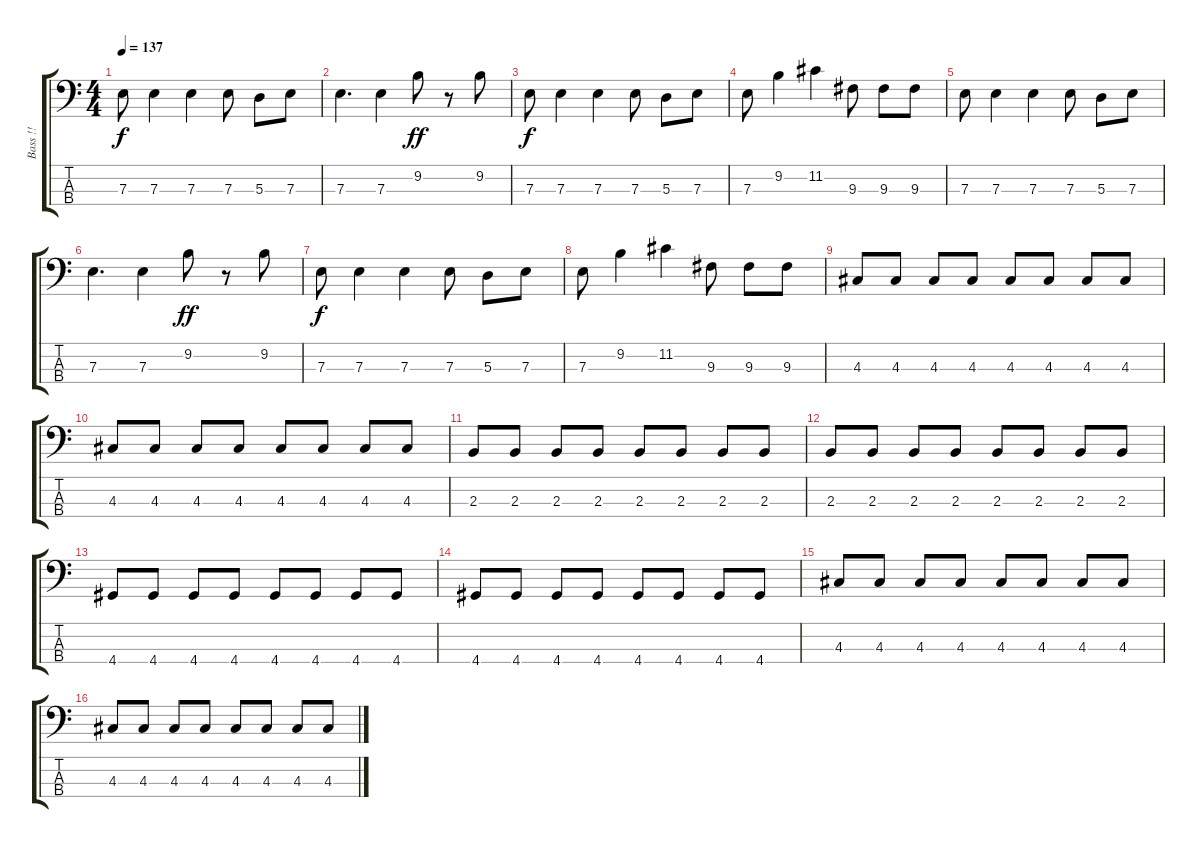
\track ("Bass !!" "Bass !!") {instrument electricbassfinger}
\staff {score tabs}
\tuning (G2 D2 A1 E1) {hide}
\ts (4 4)
\tempo 137
\clef f4
\ks c
7.3.8{dy f} 7.3.4 7.3.4 7.3.8 5.3.8 7.3.8 |
7.3.4{d} 7.3.4 9.2.8{dy ff} r.8 9.2.8 |
7.3.8{dy f} 7.3.4 7.3.4 7.3.8 5.3.8 7.3.8 |
7.3.8 9.2.4 11.2.4 9.3.8 9.3.8 9.3.8 |
7.3.8 7.3.4 7.3.4 7.3.8 5.3.8 7.3.8 |
7.3.4{d} 7.3.4 9.2.8{dy ff} r.8 9.2.8 |
7.3.8{dy f} 7.3.4 7.3.4 7.3.8 5.3.8 7.3.8 |
7.3.8 9.2.4 11.2.4 9.3.8 9.3.8 9.3.8 |
4.3.8 4.3.8 4.3.8 4.3.8 4.3.8 4.3.8 4.3.8 4.3.8 |
4.3.8 4.3.8 4.3.8 4.3.8 4.3.8 4.3.8 4.3.8 4.3.8 |
2.3.8 2.3.8 2.3.8 2.3.8 2.3.8 2.3.8 2.3.8 2.3.8 |
2.3.8 2.3.8 2.3.8 2.3.8 2.3.8 2.3.8 2.3.8 2.3.8 |
4.4.8 4.4.8 4.4.8 4.4.8 4.4.8 4.4.8 4.4.8 4.4.8 |
4.4.8 4.4.8 4.4.8 4.4.8 4.4.8 4.4.8 4.4.8 4.4.8 |
4.3.8 4.3.8 4.3.8 4.3.8 4.3.8 4.3.8 4.3.8 4.3.8 |
4.3.8 4.3.8 4.3.8 4.3.8 4.3.8 4.3.8 4.3.8 4.3.8
